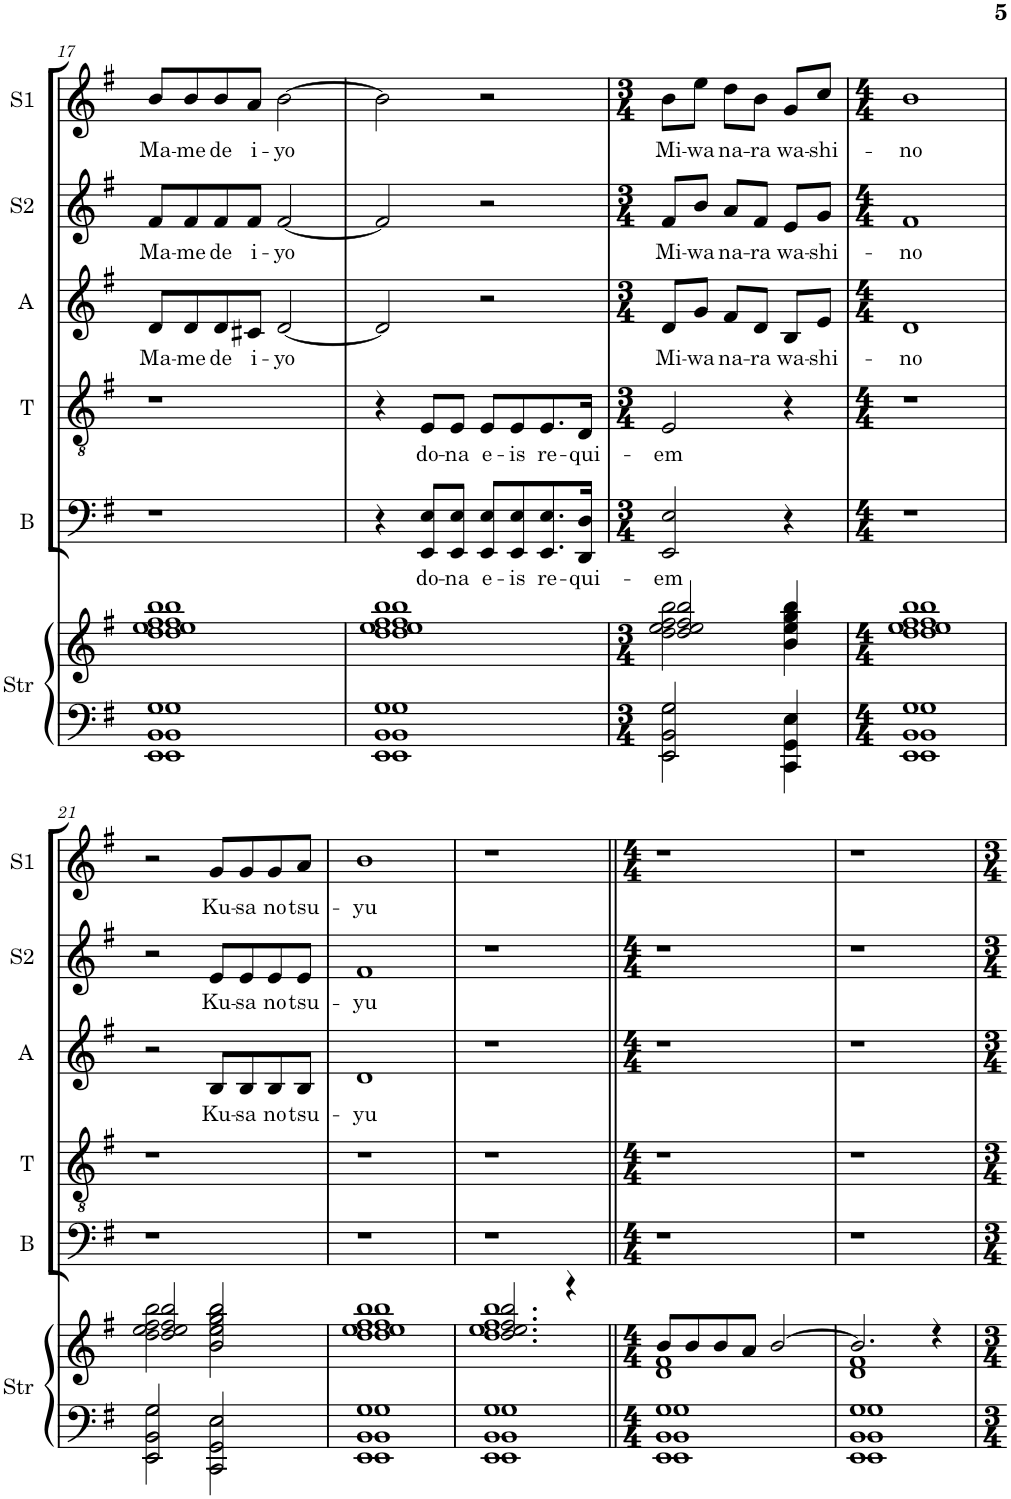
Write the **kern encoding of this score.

**kern	**kern	**kern	**text	**kern	**text	**kern	**text	**kern	**text	**kern	**text
*part6	*part6	*part5	*part5	*part4	*part4	*part3	*part3	*part2	*part2	*part1	*part1
*staff7	*staff6	*staff5	*staff5	*staff4	*staff4	*staff3	*staff3	*staff2	*staff2	*staff1	*staff1
*I"Strings	*	*I"Bass	*	*I"Tenor	*	*I"Alto	*	*I"Soprano 2	*	*I"Soprano 1	*
*I'Str	*	*I'B	*	*I'T	*	*I'A	*	*I'S2	*	*I'S1	*
!!LO:PB:g=z
*clefF4	*clefG2	*clefF4	*	*clefGv2	*	*clefG2	*	*clefG2	*	*clefG2	*
*k[f#]	*k[f#]	*k[f#]	*	*k[f#]	*	*k[f#]	*	*k[f#]	*	*k[f#]	*
*G:	*G:	*G:	*	*G:	*	*G:	*	*G:	*	*G:	*
*M4/4	*M4/4	*M4/4	*	*M4/4	*	*M4/4	*	*M4/4	*	*M4/4	*
=17	=17	=17	=17	=17	=17	=17	=17	=17	=17	=17	=17
*^	*^	*	*	*	*	*	*	*	*	*	*
!	!	!	!	!	!	!	!	!	!LO:LY:b	!	!LO:LY:b	!	!LO:LY:b
1EE 1BB 1G	1EE 1BB 1G	1dd 1ee 1ff# 1bb	1dd 1ee 1ff# 1bb	1r	.	1r	.	8d/L	Ma-	8f#/L	Ma-	8b/L	Ma-
!	!	!	!	!	!	!	!	!	!LO:LY:b	!	!LO:LY:b	!	!LO:LY:b
.	.	.	.	.	.	.	.	8d/	-me	8f#/	-me	8b/	-me
!	!	!	!	!	!	!	!	!	!LO:LY:b	!	!LO:LY:b	!	!LO:LY:b
.	.	.	.	.	.	.	.	8d/	de	8f#/	de	8b/	de
!	!	!	!	!	!	!	!	!	!LO:LY:b	!	!LO:LY:b	!	!LO:LY:b
.	.	.	.	.	.	.	.	8c#X/J	i-	8f#/J	i-	8a/J	i-
!	!	!	!	!	!	!	!	!	!LO:LY:b	!	!LO:LY:b	!	!LO:LY:b
.	.	.	.	.	.	.	.	[2d/	-yo	[2f#/	-yo	[2b\	-yo
=18	=18	=18	=18	=18	=18	=18	=18	=18	=18	=18	=18	=18	=18
1EE 1BB 1G	1EE 1BB 1G	1dd 1ee 1ff# 1bb	1dd 1ee 1ff# 1bb	4r	.	4r	.	2d/]	.	2f#/]	.	2b\]	.
!	!	!	!	!	!LO:LY:b	!	!LO:LY:b	!	!	!	!	!	!
.	.	.	.	8EE/ 8E/L	do-	8E/L	do-	.	.	.	.	.	.
!	!	!	!	!	!LO:LY:b	!	!LO:LY:b	!	!	!	!	!	!
.	.	.	.	8EE/ 8E/J	-na	8E/J	-na	.	.	.	.	.	.
!	!	!	!	!	!LO:LY:b	!	!LO:LY:b	!	!	!	!	!	!
.	.	.	.	8EE/ 8E/L	e-	8E/L	e-	2r	.	2r	.	2r	.
!	!	!	!	!	!LO:LY:b	!	!LO:LY:b	!	!	!	!	!	!
.	.	.	.	8EE/ 8E/	-is	8E/	-is	.	.	.	.	.	.
!	!	!	!	!	!LO:LY:b	!	!LO:LY:b	!	!	!	!	!	!
.	.	.	.	8.EE/ 8.E/	re-	8.E/	re-	.	.	.	.	.	.
!	!	!	!	!	!LO:LY:b	!	!LO:LY:b	!	!	!	!	!	!
.	.	.	.	16DD/ 16D/Jk	-qui-	16D/Jk	-qui-	.	.	.	.	.	.
=19	=19	=19	=19	=19	=19	=19	=19	=19	=19	=19	=19	=19	=19
*M3/4	*	*M3/4	*	*M3/4	*	*M3/4	*	*M3/4	*	*M3/4	*	*M3/4	*
!	!	!	!	!	!LO:LY:b	!	!LO:LY:b	!	!LO:LY:b	!	!LO:LY:b	!	!LO:LY:b
2EE/ 2BB/ 2G/	2EE\ 2BB\ 2G\	2dd/ 2ee/ 2ff#/ 2bb/	2dd\ 2ee\ 2ff#\ 2bb\	2EE/ 2E/	-em	2E/	-em	8d/L	Mi-	8f#/L	Mi-	8b\L	Mi-
!	!	!	!	!	!	!	!	!	!LO:LY:b	!	!LO:LY:b	!	!LO:LY:b
.	.	.	.	.	.	.	.	8g/J	-wa	8b/J	-wa	8ee\J	-wa
!	!	!	!	!	!	!	!	!	!LO:LY:b	!	!LO:LY:b	!	!LO:LY:b
.	.	.	.	.	.	.	.	8f#/L	na-	8a/L	na-	8dd\L	na-
!	!	!	!	!	!	!	!	!	!LO:LY:b	!	!LO:LY:b	!	!LO:LY:b
.	.	.	.	.	.	.	.	8d/J	-ra	8f#/J	-ra	8b\J	-ra
!	!	!	!	!	!	!	!	!	!LO:LY:b	!	!LO:LY:b	!	!LO:LY:b
4CC/ 4GG/ 4E/	4CC\ 4GG\ 4E\	4b/ 4ee/ 4gg/ 4bb/	4b\ 4ee\ 4gg\ 4bb\	4r	.	4r	.	8B/L	wa-	8e/L	wa-	8g/L	wa-
!	!	!	!	!	!	!	!	!	!LO:LY:b	!	!LO:LY:b	!	!LO:LY:b
.	.	.	.	.	.	.	.	8e/J	-shi-	8g/J	-shi-	8cc/J	-shi-
=20	=20	=20	=20	=20	=20	=20	=20	=20	=20	=20	=20	=20	=20
*M4/4	*	*M4/4	*	*M4/4	*	*M4/4	*	*M4/4	*	*M4/4	*	*M4/4	*
!	!	!	!	!	!	!	!	!	!LO:LY:b	!	!LO:LY:b	!	!LO:LY:b
1EE 1BB 1G	1EE 1BB 1G	1dd 1ee 1ff# 1bb	1dd 1ee 1ff# 1bb	1r	.	1r	.	1d	-no	1f#	-no	1b	-no
!!LO:LB:g=z
=21	=21	=21	=21	=21	=21	=21	=21	=21	=21	=21	=21	=21	=21
2EE/ 2BB/ 2G/	2EE\ 2BB\ 2G\	2dd/ 2ee/ 2ff#/ 2bb/	2dd\ 2ee\ 2ff#\ 2bb\	1r	.	1r	.	2r	.	2r	.	2r	.
!	!	!	!	!	!	!	!	!	!LO:LY:b	!	!LO:LY:b	!	!LO:LY:b
2CC/ 2GG/ 2E/	2CC\ 2GG\ 2E\	2b/ 2ee/ 2gg/ 2bb/	2b\ 2ee\ 2gg\ 2bb\	.	.	.	.	8B/L	Ku-	8e/L	Ku-	8g/L	Ku-
!	!	!	!	!	!	!	!	!	!LO:LY:b	!	!LO:LY:b	!	!LO:LY:b
.	.	.	.	.	.	.	.	8B/	-sa	8e/	-sa	8g/	-sa
!	!	!	!	!	!	!	!	!	!LO:LY:b	!	!LO:LY:b	!	!LO:LY:b
.	.	.	.	.	.	.	.	8B/	no	8e/	no	8g/	no
!	!	!	!	!	!	!	!	!	!LO:LY:b	!	!LO:LY:b	!	!LO:LY:b
.	.	.	.	.	.	.	.	8B/J	tsu-	8e/J	tsu-	8a/J	tsu-
=22	=22	=22	=22	=22	=22	=22	=22	=22	=22	=22	=22	=22	=22
!	!	!	!	!	!	!	!	!	!LO:LY:b	!	!LO:LY:b	!	!LO:LY:b
1EE 1BB 1G	1EE 1BB 1G	1dd 1ee 1ff# 1bb	1dd 1ee 1ff# 1bb	1r	.	1r	.	1d	-yu	1f#	-yu	1b	-yu
=23	=23	=23	=23	=23	=23	=23	=23	=23	=23	=23	=23	=23	=23
1EE 1BB 1G	1EE 1BB 1G	2.dd/ 2.ee/ 2.ff#/ 2.bb/	1dd 1ee 1ff# 1bb	1r	.	1r	.	1r	.	1r	.	1r	.
.	.	4r	.	.	.	.	.	.	.	.	.	.	.
=24||	=24||	=24||	=24||	=24||	=24||	=24||	=24||	=24||	=24||	=24||	=24||	=24||	=24||
*M4/4	*	*M4/4	*	*M4/4	*	*M4/4	*	*M4/4	*	*M4/4	*	*M4/4	*
1EE 1BB 1G	1EE 1BB 1G	8b/L	1d 1f#	1r	.	1r	.	1r	.	1r	.	1r	.
.	.	8b/	.	.	.	.	.	.	.	.	.	.	.
.	.	8b/	.	.	.	.	.	.	.	.	.	.	.
.	.	8a/J	.	.	.	.	.	.	.	.	.	.	.
.	.	[2b/	.	.	.	.	.	.	.	.	.	.	.
=25	=25	=25	=25	=25	=25	=25	=25	=25	=25	=25	=25	=25	=25
1EE 1BB 1G	1EE 1BB 1G	2.b/]	1d 1f#	1r	.	1r	.	1r	.	1r	.	1r	.
.	.	4r	.	.	.	.	.	.	.	.	.	.	.
*v	*v	*	*	*	*	*	*	*	*	*	*	*	*
*	*v	*v	*	*	*	*	*	*	*	*	*	*
=	=	=	=	=	=	=	=	=	=	=	=
*-	*-	*-	*-	*-	*-	*-	*-	*-	*-	*-	*-
